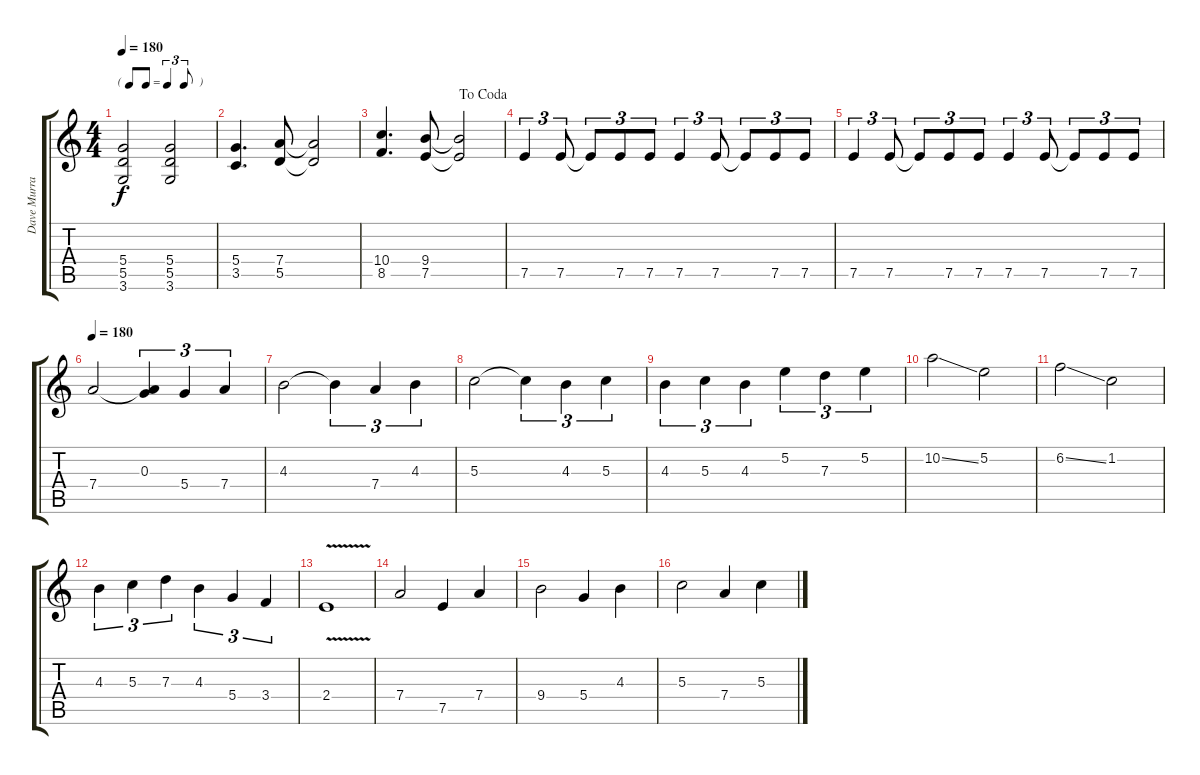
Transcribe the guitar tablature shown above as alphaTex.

\track ("Dave Murray" "Dave Murra") {instrument distortionguitar}
\staff {score tabs}
\tuning (E4 B3 G3 D3 A2 E2) {hide}
\ts (4 4)
\tf triplet8th
\tempo 180
\clef g2
\ks c
(5.4 5.5 3.6).2{dy f} (5.4 5.5 3.6).2 |
(5.4 3.5).4{d} (7.4 5.5).8 (7.4{t} 5.5{t}).2 |
\jump dacoda
(10.4 8.5).4{d} (9.4 7.5).8 (9.4{t} 7.5{t}).2 |
7.5.4{tu (3 2)} 7.5.8{tu (3 2)} 7.5{t}.8{tu (3 2)} 7.5.8{tu (3 2)} 7.5.8{tu (3 2)} 7.5.4{tu (3 2)} 7.5.8{tu (3 2)} 7.5{t}.8{tu (3 2)} 7.5.8{tu (3 2)} 7.5.8{tu (3 2)} |
7.5.4{tu (3 2)} 7.5.8{tu (3 2)} 7.5{t}.8{tu (3 2)} 7.5.8{tu (3 2)} 7.5.8{tu (3 2)} 7.5.4{tu (3 2)} 7.5.8{tu (3 2)} 7.5{t}.8{tu (3 2)} 7.5.8{tu (3 2)} 7.5.8{tu (3 2)} |
\tempo 180
7.4.2 (0.3 7.4{t}).4{tu (3 2)} 5.4.4{tu (3 2)} 7.4.4{tu (3 2)} |
4.3.2 4.3{t}.4{tu (3 2)} 7.4.4{tu (3 2)} 4.3.4{tu (3 2)} |
5.3.2 5.3{t}.4{tu (3 2)} 4.3.4{tu (3 2)} 5.3.4{tu (3 2)} |
4.3.4{tu (3 2)} 5.3.4{tu (3 2)} 4.3.4{tu (3 2)} 5.2.4{tu (3 2)} 7.3.4{tu (3 2)} 5.2.4{tu (3 2)} |
10.2{ss}.2 5.2.2 |
6.2{ss}.2 1.2.2 |
4.3.4{tu (3 2)} 5.3.4{tu (3 2)} 7.3.4{tu (3 2)} 4.3.4{tu (3 2)} 5.4.4{tu (3 2)} 3.4.4{tu (3 2)} |
2.4{v}.1 |
7.4.2 7.5.4 7.4.4 |
9.4.2 5.4.4 4.3.4 |
5.3.2 7.4.4 5.3.4
